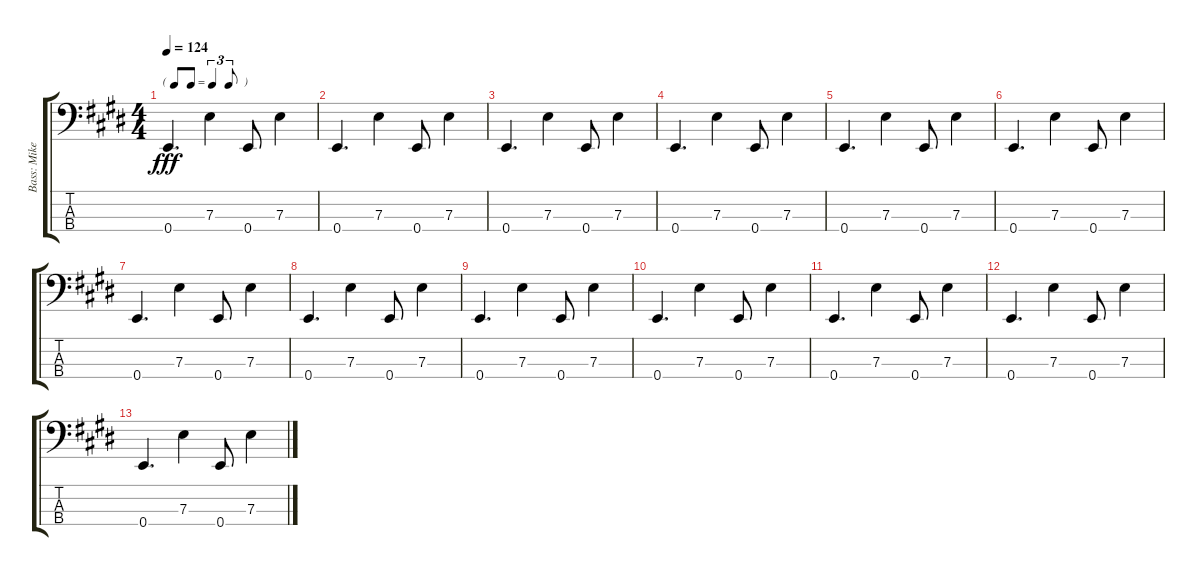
\track ("Bass: Mike" "Bass: Mike") {instrument electricbassfinger}
\staff {score tabs}
\tuning (G2 D2 A1 E1) {hide}
\ts (4 4)
\tf triplet8th
\tempo 124
\clef f4
\ks e
0.4.4{d dy fff} 7.3.4 0.4.8 7.3.4 |
0.4.4{d} 7.3.4 0.4.8 7.3.4 |
0.4.4{d} 7.3.4 0.4.8 7.3.4 |
0.4.4{d} 7.3.4 0.4.8 7.3.4 |
0.4.4{d} 7.3.4 0.4.8 7.3.4 |
0.4.4{d} 7.3.4 0.4.8 7.3.4 |
0.4.4{d} 7.3.4 0.4.8 7.3.4 |
0.4.4{d} 7.3.4 0.4.8 7.3.4 |
0.4.4{d} 7.3.4 0.4.8 7.3.4 |
0.4.4{d} 7.3.4 0.4.8 7.3.4 |
0.4.4{d} 7.3.4 0.4.8 7.3.4 |
0.4.4{d} 7.3.4 0.4.8 7.3.4 |
0.4.4{d} 7.3.4 0.4.8 7.3.4
